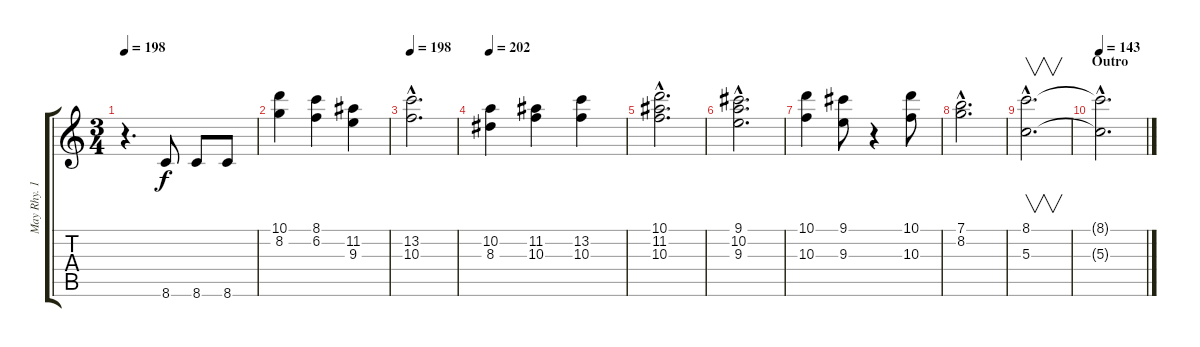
\track ("May Rhy. 1" "May Rhy. 1") {instrument distortionguitar}
\staff {score tabs}
\tuning (E4 B3 G3 D3 A2 E2) {hide}
\ts (3 4)
\tempo 198
\clef g2
\ks c
r.4{d dy f} 8.6.8 8.6.8 8.6.8 |
(10.1 8.2).4 (8.1 6.2).4 (11.2 9.3).4 |
\tempo 198
(13.2{hac} 10.3{hac}).2{d} |
\tempo 202
(10.2 8.3).4 (11.2 10.3).4 (13.2 10.3).4 |
(10.1{hac} 11.2{hac} 10.3{hac}).2{d} |
(9.1{hac} 10.2{hac} 9.3{hac}).2{d} |
(10.1 10.3).4 (9.1 9.3).8 r.4 (10.1 10.3).8 |
(7.1{hac} 8.2{hac}).2{d} |
(8.1{hac} 5.3{hac}).2{v d} |
\section ("" "Outro")
\tempo 143
(8.1{hac t} 5.3{hac t}).2{d}
